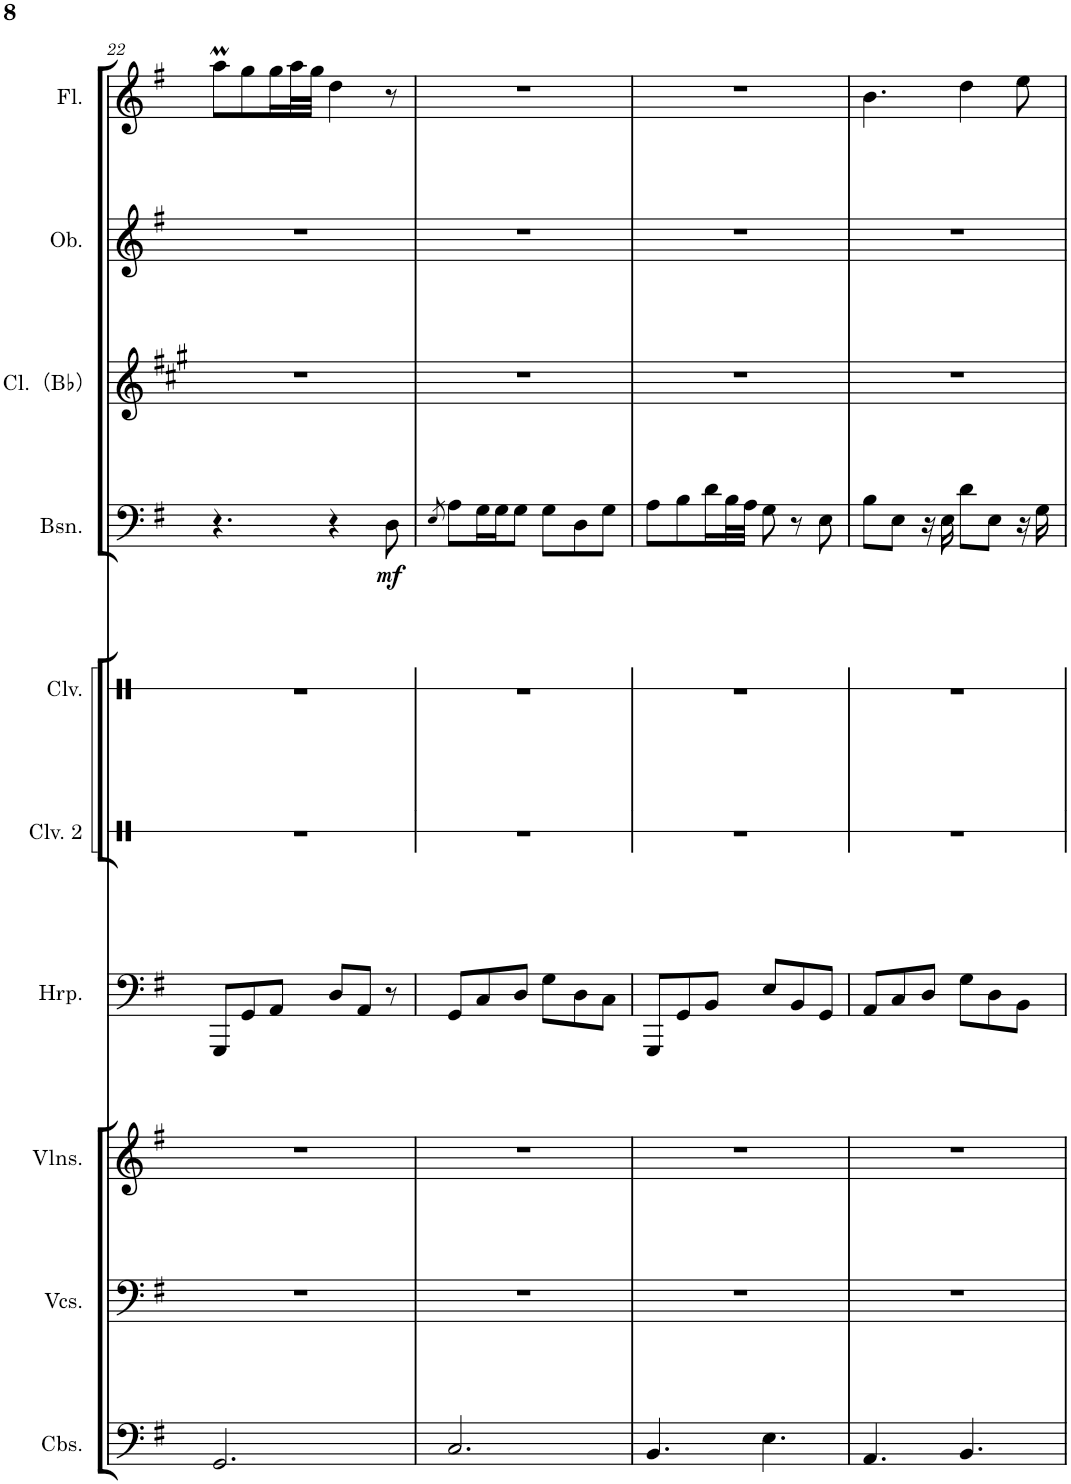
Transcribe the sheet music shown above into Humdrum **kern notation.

**kern	**kern	**kern	**kern	**kern	**kern	**kern	**dynam	**kern	**kern	**kern
*part10	*part9	*part8	*part7	*part6	*part5	*part4	*part4	*part3	*part2	*part1
*staff10	*staff9	*staff8	*staff7	*staff6	*staff5	*staff4	*staff4	*staff3	*staff2	*staff1
*I"乐队低音提琴	*I"乐队大提琴	*I"乐队小提琴	*I"西洋筝	*I"响棒 2	*I"响棒	*I"大管	*	*I"Hulurinet（Bb）	*I"西洋双簧笙	*I"西洋铁笛
!!LO:PB:g=z
*clefF4	*clefF4	*clefG2	*clefF4	*clefX	*clefX	*clefF4	*	*clefG2	*clefG2	*clefG2
*Trd7c12	*	*	*	*	*	*	*	*Trd1c2	*	*
*k[f#]	*k[f#]	*k[f#]	*k[f#]	*k[]	*k[]	*k[f#]	*	*k[f#c#g#]	*k[f#]	*k[f#]
*M6/8	*M6/8	*M6/8	*M6/8	*M6/8	*M6/8	*M6/8	*	*M6/8	*M6/8	*M6/8
=22	=22	=22	=22	=22	=22	=22	=22	=22	=22	=22
2.GG/	2.r	2.r	8GGG/L	2.r	2.r	4.r	.	2.r	2.r	8aaM\L
.	.	.	8GG/	.	.	.	.	.	.	8gg\
.	.	.	8AA/J	.	.	.	.	.	.	16gg\L
.	.	.	.	.	.	.	.	.	.	32aa\L
.	.	.	.	.	.	.	.	.	.	32gg\JJJ
.	.	.	8D/L	.	.	4r	.	.	.	4dd\
.	.	.	8AA/J	.	.	.	.	.	.	.
!	!	!	!	!	!	!	!LO:DY:b	!	!	!
.	.	.	8r	.	.	8D\	mf	.	.	8r
=23	=23	=23	=23	=23	=23	=23	=23	=23	=23	=23
.	.	.	.	.	.	8qE/	.	.	.	.
2.C/	2.r	2.r	8GG/L	2.r	2.r	8A\L	.	2.r	2.r	2.r
.	.	.	8C/	.	.	16G\L	.	.	.	.
.	.	.	.	.	.	16G\J	.	.	.	.
.	.	.	8D/J	.	.	8G\J	.	.	.	.
.	.	.	8G\L	.	.	8G\L	.	.	.	.
.	.	.	8D\	.	.	8D\	.	.	.	.
.	.	.	8C\J	.	.	8G\J	.	.	.	.
=24	=24	=24	=24	=24	=24	=24	=24	=24	=24	=24
4.BB/	2.r	2.r	8GGG/L	2.r	2.r	8A\L	.	2.r	2.r	2.r
.	.	.	8GG/	.	.	8B\	.	.	.	.
.	.	.	8BB/J	.	.	16d\L	.	.	.	.
.	.	.	.	.	.	32B\L	.	.	.	.
.	.	.	.	.	.	32A\JJJ	.	.	.	.
4.E\	.	.	8E/L	.	.	8G\	.	.	.	.
.	.	.	8BB/	.	.	8r	.	.	.	.
.	.	.	8GG/J	.	.	8E\	.	.	.	.
=25	=25	=25	=25	=25	=25	=25	=25	=25	=25	=25
4.AA/	2.r	2.r	8AA/L	2.r	2.r	8B\L	.	2.r	2.r	4.b\
.	.	.	8C/	.	.	8E\J	.	.	.	.
.	.	.	8D/J	.	.	16r	.	.	.	.
.	.	.	.	.	.	16E\	.	.	.	.
4.BB/	.	.	8G\L	.	.	8d\L	.	.	.	4dd\
.	.	.	8D\	.	.	8E\J	.	.	.	.
.	.	.	8BB\J	.	.	16r	.	.	.	8ee\
.	.	.	.	.	.	16G\	.	.	.	.
=	=	=	=	=	=	=	=	=	=	=
*-	*-	*-	*-	*-	*-	*-	*-	*-	*-	*-
